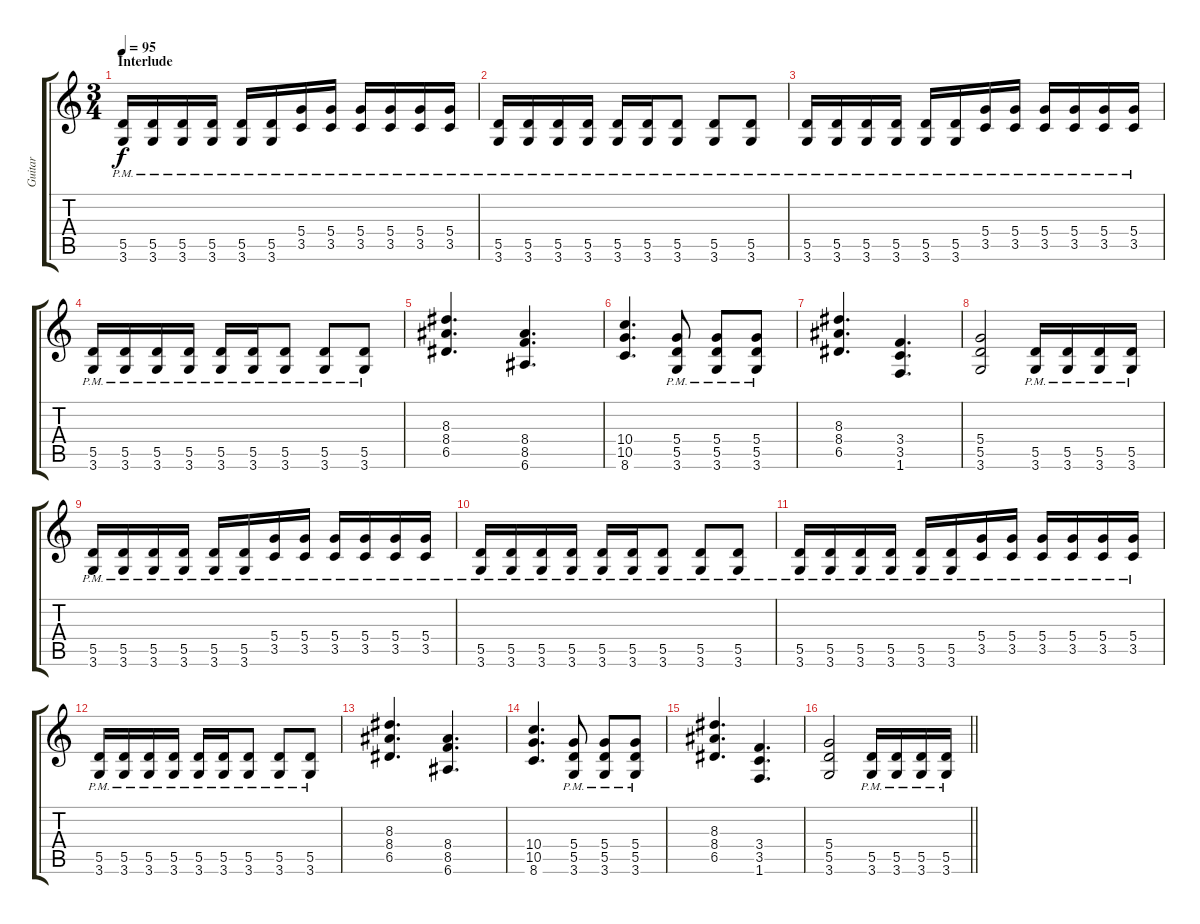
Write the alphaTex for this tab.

\track ("Guitar" "Guitar") {instrument distortionguitar}
\staff {score tabs}
\tuning (E4 B3 G3 D3 A2 E2) {hide}
\ts (3 4)
\section ("" "Interlude")
\tempo 95
\clef g2
\ks c
(5.5{pm} 3.6{pm}).16{dy f} (5.5{pm} 3.6{pm}).16 (5.5{pm} 3.6{pm}).16 (5.5{pm} 3.6{pm}).16 (5.5{pm} 3.6{pm}).16 (5.5{pm} 3.6{pm}).16 (5.4{pm} 3.5{pm}).16 (5.4{pm} 3.5{pm}).16 (5.4{pm} 3.5{pm}).16 (5.4{pm} 3.5{pm}).16 (5.4{pm} 3.5{pm}).16 (5.4{pm} 3.5{pm}).16 |
(5.5{pm} 3.6{pm}).16 (5.5{pm} 3.6{pm}).16 (5.5{pm} 3.6{pm}).16 (5.5{pm} 3.6{pm}).16 (5.5{pm} 3.6{pm}).16 (5.5{pm} 3.6{pm}).16 (5.5{pm} 3.6{pm}).8 (5.5{pm} 3.6{pm}).8 (5.5{pm} 3.6{pm}).8 |
(5.5{pm} 3.6{pm}).16 (5.5{pm} 3.6{pm}).16 (5.5{pm} 3.6{pm}).16 (5.5{pm} 3.6{pm}).16 (5.5{pm} 3.6{pm}).16 (5.5{pm} 3.6{pm}).16 (5.4{pm} 3.5{pm}).16 (5.4{pm} 3.5{pm}).16 (5.4{pm} 3.5{pm}).16 (5.4{pm} 3.5{pm}).16 (5.4{pm} 3.5{pm}).16 (5.4{pm} 3.5{pm}).16 |
(5.5{pm} 3.6{pm}).16 (5.5{pm} 3.6{pm}).16 (5.5{pm} 3.6{pm}).16 (5.5{pm} 3.6{pm}).16 (5.5{pm} 3.6{pm}).16 (5.5{pm} 3.6{pm}).16 (5.5{pm} 3.6{pm}).8 (5.5{pm} 3.6{pm}).8 (5.5{pm} 3.6{pm}).8 |
(8.3 8.4 6.5).4{d} (8.4 8.5 6.6).4{d} |
(10.4 10.5 8.6).4{d} (5.4{pm} 5.5{pm} 3.6).8 (5.4{pm} 5.5{pm} 3.6).8 (5.4{pm} 5.5{pm} 3.6).8 |
(8.3 8.4 6.5).4{d} (3.4 3.5 1.6).4{d} |
(5.4 5.5 3.6).2 (5.5{pm} 3.6{pm}).16 (5.5{pm} 3.6{pm}).16 (5.5{pm} 3.6{pm}).16 (5.5{pm} 3.6{pm}).16 |
(5.5{pm} 3.6{pm}).16 (5.5{pm} 3.6{pm}).16 (5.5{pm} 3.6{pm}).16 (5.5{pm} 3.6{pm}).16 (5.5{pm} 3.6{pm}).16 (5.5{pm} 3.6{pm}).16 (5.4{pm} 3.5{pm}).16 (5.4{pm} 3.5{pm}).16 (5.4{pm} 3.5{pm}).16 (5.4{pm} 3.5{pm}).16 (5.4{pm} 3.5{pm}).16 (5.4{pm} 3.5{pm}).16 |
(5.5{pm} 3.6{pm}).16 (5.5{pm} 3.6{pm}).16 (5.5{pm} 3.6{pm}).16 (5.5{pm} 3.6{pm}).16 (5.5{pm} 3.6{pm}).16 (5.5{pm} 3.6{pm}).16 (5.5{pm} 3.6{pm}).8 (5.5{pm} 3.6{pm}).8 (5.5{pm} 3.6{pm}).8 |
(5.5{pm} 3.6{pm}).16 (5.5{pm} 3.6{pm}).16 (5.5{pm} 3.6{pm}).16 (5.5{pm} 3.6{pm}).16 (5.5{pm} 3.6{pm}).16 (5.5{pm} 3.6{pm}).16 (5.4{pm} 3.5{pm}).16 (5.4{pm} 3.5{pm}).16 (5.4{pm} 3.5{pm}).16 (5.4{pm} 3.5{pm}).16 (5.4{pm} 3.5{pm}).16 (5.4{pm} 3.5{pm}).16 |
(5.5{pm} 3.6{pm}).16 (5.5{pm} 3.6{pm}).16 (5.5{pm} 3.6{pm}).16 (5.5{pm} 3.6{pm}).16 (5.5{pm} 3.6{pm}).16 (5.5{pm} 3.6{pm}).16 (5.5{pm} 3.6{pm}).8 (5.5{pm} 3.6{pm}).8 (5.5{pm} 3.6{pm}).8 |
(8.3 8.4 6.5).4{d} (8.4 8.5 6.6).4{d} |
(10.4 10.5 8.6).4{d} (5.4{pm} 5.5{pm} 3.6).8 (5.4{pm} 5.5{pm} 3.6).8 (5.4{pm} 5.5{pm} 3.6).8 |
(8.3 8.4 6.5).4{d} (3.4 3.5 1.6).4{d} |
\barLineRight lightlight
(5.4 5.5 3.6).2 (5.5{pm} 3.6{pm}).16 (5.5{pm} 3.6{pm}).16 (5.5{pm} 3.6{pm}).16 (5.5{pm} 3.6{pm}).16
